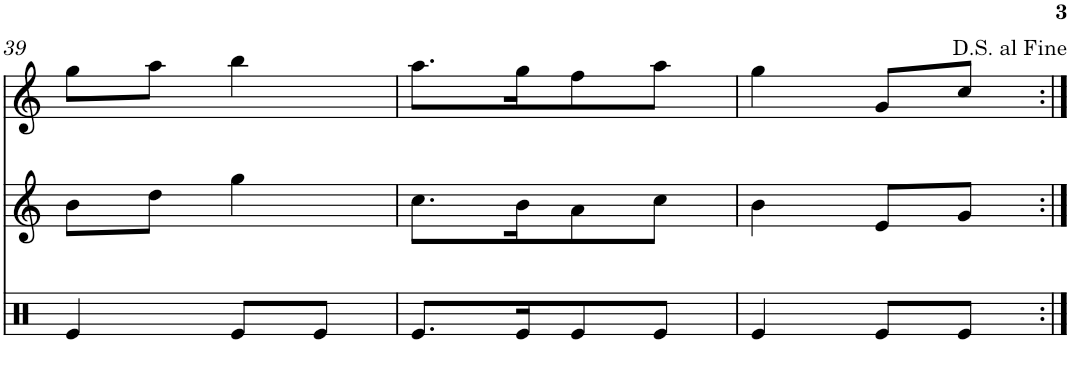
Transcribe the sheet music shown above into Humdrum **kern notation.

**kern	**kern	**kern
*part3	*part2	*part1
*staff3	*staff2	*staff1
*I"Timbal	*I"Gralla 2	*I"Gralla 1
!!LO:PB:g=z
*clefX	*clefG2	*clefG2
*k[]	*k[]	*k[]
*M1/4	*M1/4	*M1/4
=39	=39	=39
4e/	8b\L	8gg\L
.	8dd\J	8aa\J
8e/L	4gg\	4bb\
8e/J	.	.
=40	=40	=40
8.e/L	8.cc\L	8.aa\L
16e/K	16b\K	16gg\K
8e/	8a\	8ff\
8e/J	8cc\J	8aa\J
=41	=41	=41
4e/	4b\	4gg\
8e/L	8e/L	8g/L
8e/J	8g/J	8cc/J
=:|!	=:|!	=:|!
*-	*-	*-
